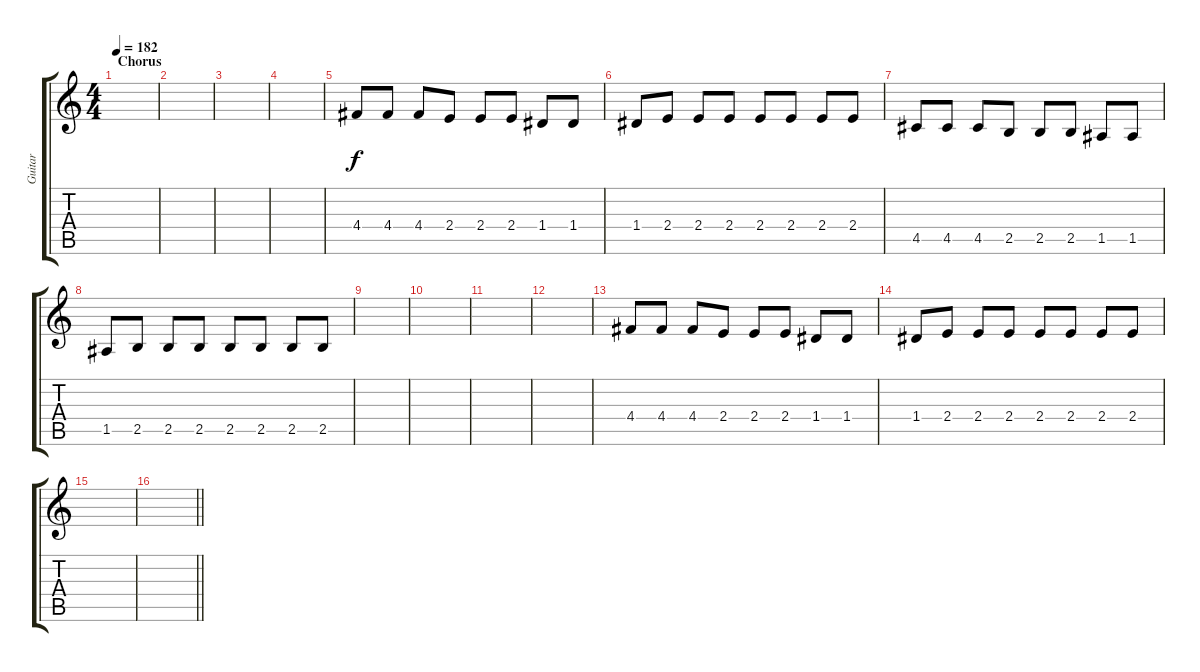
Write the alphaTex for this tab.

\track ("Guitar" "Guitar") {instrument distortionguitar}
\staff {score tabs}
\tuning (E4 B3 G3 D3 A2 E2) {hide}
\ts (4 4)
\section ("" "Chorus")
\tempo 182
\clef g2
\ks c
|
|
|
|
4.4.8 4.4.8 4.4.8 2.4.8 2.4.8 2.4.8 1.4.8 1.4.8 |
1.4.8 2.4.8 2.4.8 2.4.8 2.4.8 2.4.8 2.4.8 2.4.8 |
4.5.8 4.5.8 4.5.8 2.5.8 2.5.8 2.5.8 1.5.8 1.5.8 |
1.5.8 2.5.8 2.5.8 2.5.8 2.5.8 2.5.8 2.5.8 2.5.8 |
|
|
|
|
4.4.8 4.4.8 4.4.8 2.4.8 2.4.8 2.4.8 1.4.8 1.4.8 |
1.4.8 2.4.8 2.4.8 2.4.8 2.4.8 2.4.8 2.4.8 2.4.8 |
|
\barLineRight lightlight
